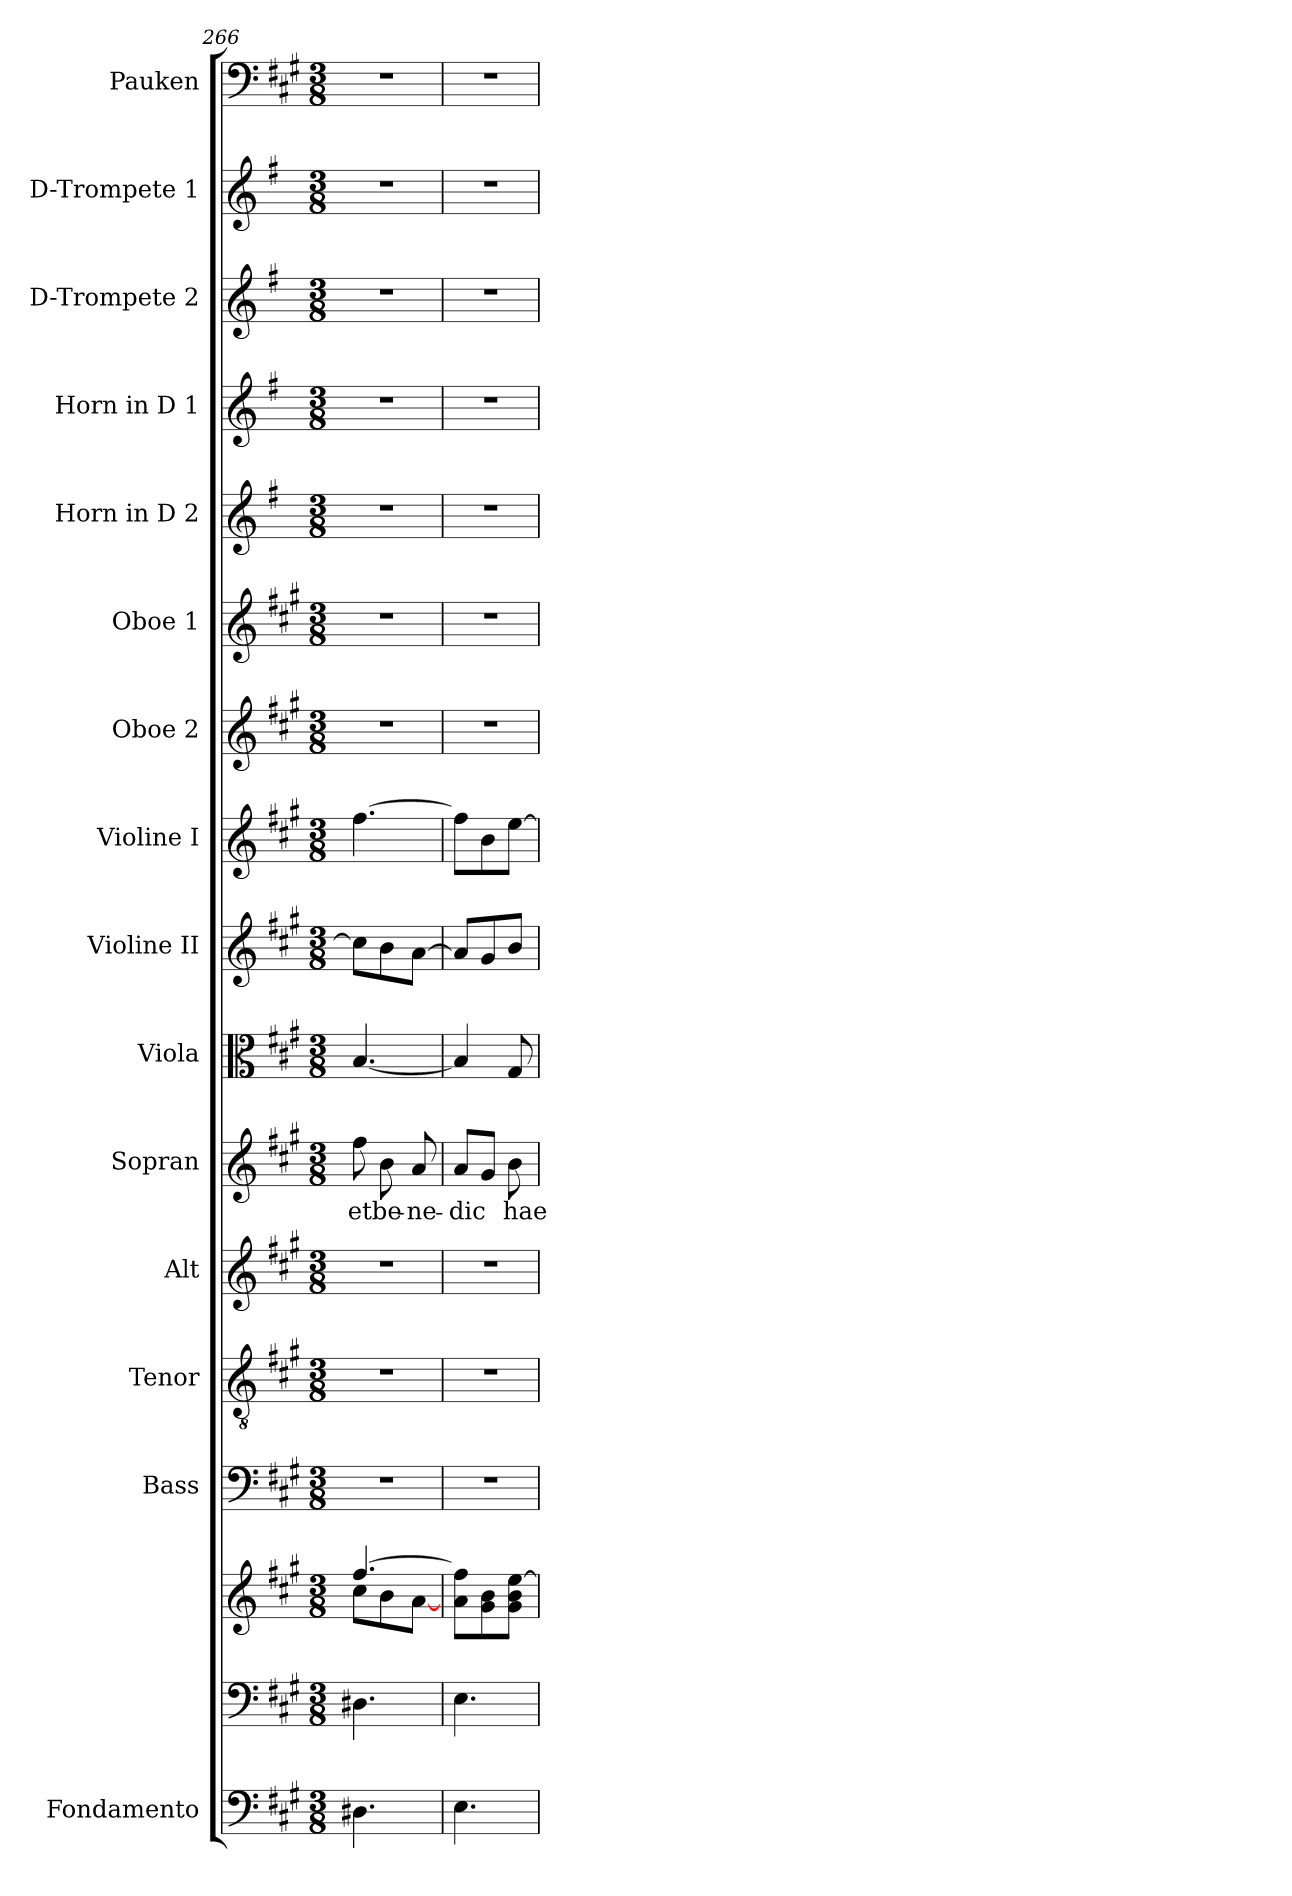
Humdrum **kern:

**kern	**kern	**kern	**kern	**kern	**kern	**kern	**text	**kern	**kern	**kern	**kern	**kern	**kern	**kern	**kern	**kern	**kern
*part16	*part15	*part15	*part14	*part13	*part12	*part11	*part11	*part10	*part9	*part8	*part7	*part6	*part5	*part4	*part3	*part2	*part1
*staff17	*staff16	*staff15	*staff14	*staff13	*staff12	*staff11	*staff11	*staff10	*staff9	*staff8	*staff7	*staff6	*staff5	*staff4	*staff3	*staff2	*staff1
*I"Fondamento	*	*	*I"Bass	*I"Tenor	*I"Alt	*I"Sopran	*	*I"Viola	*I"Violine II	*I"Violine I	*I"Oboe 2	*I"Oboe 1	*I"Horn in D 2	*I"Horn in D 1	*I"D-Trompete 2	*I"D-Trompete 1	*I"Pauken
*I'F.	*	*	*I'B.	*I'T.	*I'A.	*I'S.	*	*I'Vla.	*I'Vl. II	*I'Vl. I	*I'Ob. 2	*I'Ob. 1	*	*	*I'D Trp. 2	*I'D Trp. 1	*I'Pk.
!!LO:PB:g=z
*clefF4	*clefF4	*clefG2	*clefF4	*clefGv2	*clefG2	*clefG2	*	*clefC3	*clefG2	*clefG2	*clefG2	*clefG2	*clefG2	*clefG2	*clefG2	*clefG2	*clefF4
*ITrd7c12	*	*	*	*	*	*	*	*	*	*	*	*	*ITrd6c10	*ITrd6c10	*ITrd-1c-2	*ITrd-1c-2	*
*k[f#c#g#]	*k[f#c#g#]	*k[f#c#g#]	*k[f#c#g#]	*k[f#c#g#]	*k[f#c#g#]	*k[f#c#g#]	*	*k[f#c#g#]	*k[f#c#g#]	*k[f#c#g#]	*k[f#c#g#]	*k[f#c#g#]	*k[f#c#g#]	*k[f#c#g#]	*k[f#c#g#]	*k[f#c#g#]	*k[f#c#g#]
*A:	*A:	*A:	*A:	*A:	*A:	*A:	*	*A:	*A:	*A:	*A:	*A:	*A:	*A:	*A:	*A:	*A:
*M3/8	*M3/8	*M3/8	*M3/8	*M3/8	*M3/8	*M3/8	*	*M3/8	*M3/8	*M3/8	*M3/8	*M3/8	*M3/8	*M3/8	*M3/8	*M3/8	*M3/8
=266	=266	=266	=266	=266	=266	=266	=266	=266	=266	=266	=266	=266	=266	=266	=266	=266	=266
*	*	*^	*	*	*	*	*	*	*	*	*	*	*	*	*	*	*
!	!	!	!	!	!	!	!	!LO:LY:b	!	!	!	!	!	!	!	!	!	!
4.DD#X\	4.D#X\	[>4.ff#/	8cc#\L	4.r	4.r	4.r	8ff#\	et	[4.B/	8cc#\L]	[4.ff#\	4.r	4.r	4.r	4.r	4.r	4.r	4.r
!	!	!	!	!	!	!	!	!LO:LY:b	!	!	!	!	!	!	!	!	!	!
.	.	.	8b\	.	.	.	8b\	be-	.	8b\	.	.	.	.	.	.	.	.
!	!	!	!	!	!	!	!	!LO:LY:b	!	!	!	!	!	!	!	!	!	!
.	.	.	[<8a\J	.	.	.	8a/	-ne-	.	[8a\J	.	.	.	.	.	.	.	.
=267	=267	=267	=267	=267	=267	=267	=267	=267	=267	=267	=267	=267	=267	=267	=267	=267	=267	=267
!	!	!	!	!	!	!	!	!LO:LY:b	!	!	!	!	!	!	!	!	!	!
*	*	*v	*v	*	*	*	*	*	*	*	*	*	*	*	*	*	*	*
4.EE\	4.E\	8a\ 8ff#\]L	4.r	4.r	4.r	8a/L	-dic	4B/]	8a/L]	8ff#\L]	4.r	4.r	4.r	4.r	4.r	4.r	4.r
.	.	8g#\ 8b\	.	.	.	8g#/J	.	.	8g#/	8b\	.	.	.	.	.	.	.
!	!	!	!	!	!	!	!LO:LY:b	!	!	!	!	!	!	!	!	!	!
.	.	8g#\ 8b\ [8ee\J	.	.	.	8b\	hae-	8G#/	8b/J	[8ee\J	.	.	.	.	.	.	.
=	=	=	=	=	=	=	=	=	=	=	=	=	=	=	=	=	=
*-	*-	*-	*-	*-	*-	*-	*-	*-	*-	*-	*-	*-	*-	*-	*-	*-	*-
